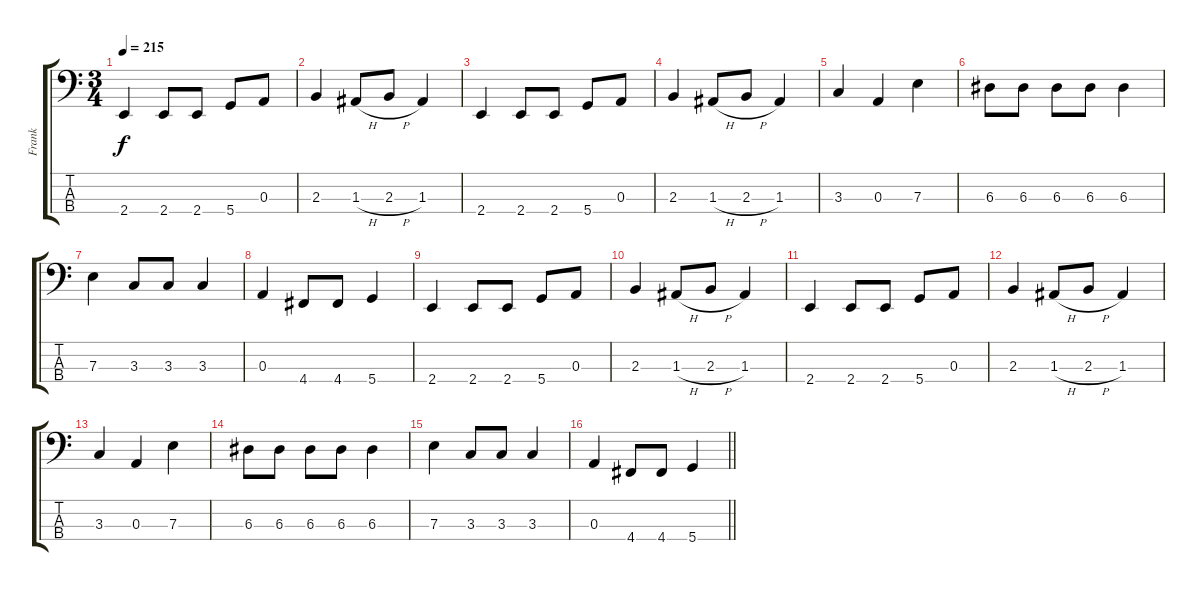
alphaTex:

\track ("Frank" "Frank") {instrument electricbassfinger}
\staff {score tabs}
\tuning (G2 D2 A1 D1) {hide}
\ts (3 4)
\tempo 215
\clef f4
\ks c
2.4.4{dy f instrument electricbassfinger} 2.4.8 2.4.8 5.4.8 0.3.8 |
2.3.4 1.3{h}.8 2.3{h}.8 1.3.4 |
2.4.4 2.4.8 2.4.8 5.4.8 0.3.8 |
2.3.4 1.3{h}.8 2.3{h}.8 1.3.4 |
3.3.4 0.3.4 7.3.4 |
6.3.8 6.3.8 6.3.8 6.3.8 6.3.4 |
7.3.4 3.3.8 3.3.8 3.3.4 |
0.3.4 4.4.8 4.4.8 5.4.4 |
2.4.4 2.4.8 2.4.8 5.4.8 0.3.8 |
2.3.4 1.3{h}.8 2.3{h}.8 1.3.4 |
2.4.4 2.4.8 2.4.8 5.4.8 0.3.8 |
2.3.4 1.3{h}.8 2.3{h}.8 1.3.4 |
3.3.4 0.3.4 7.3.4 |
6.3.8 6.3.8 6.3.8 6.3.8 6.3.4 |
7.3.4 3.3.8 3.3.8 3.3.4 |
\barLineRight lightlight
0.3.4 4.4.8 4.4.8 5.4.4
